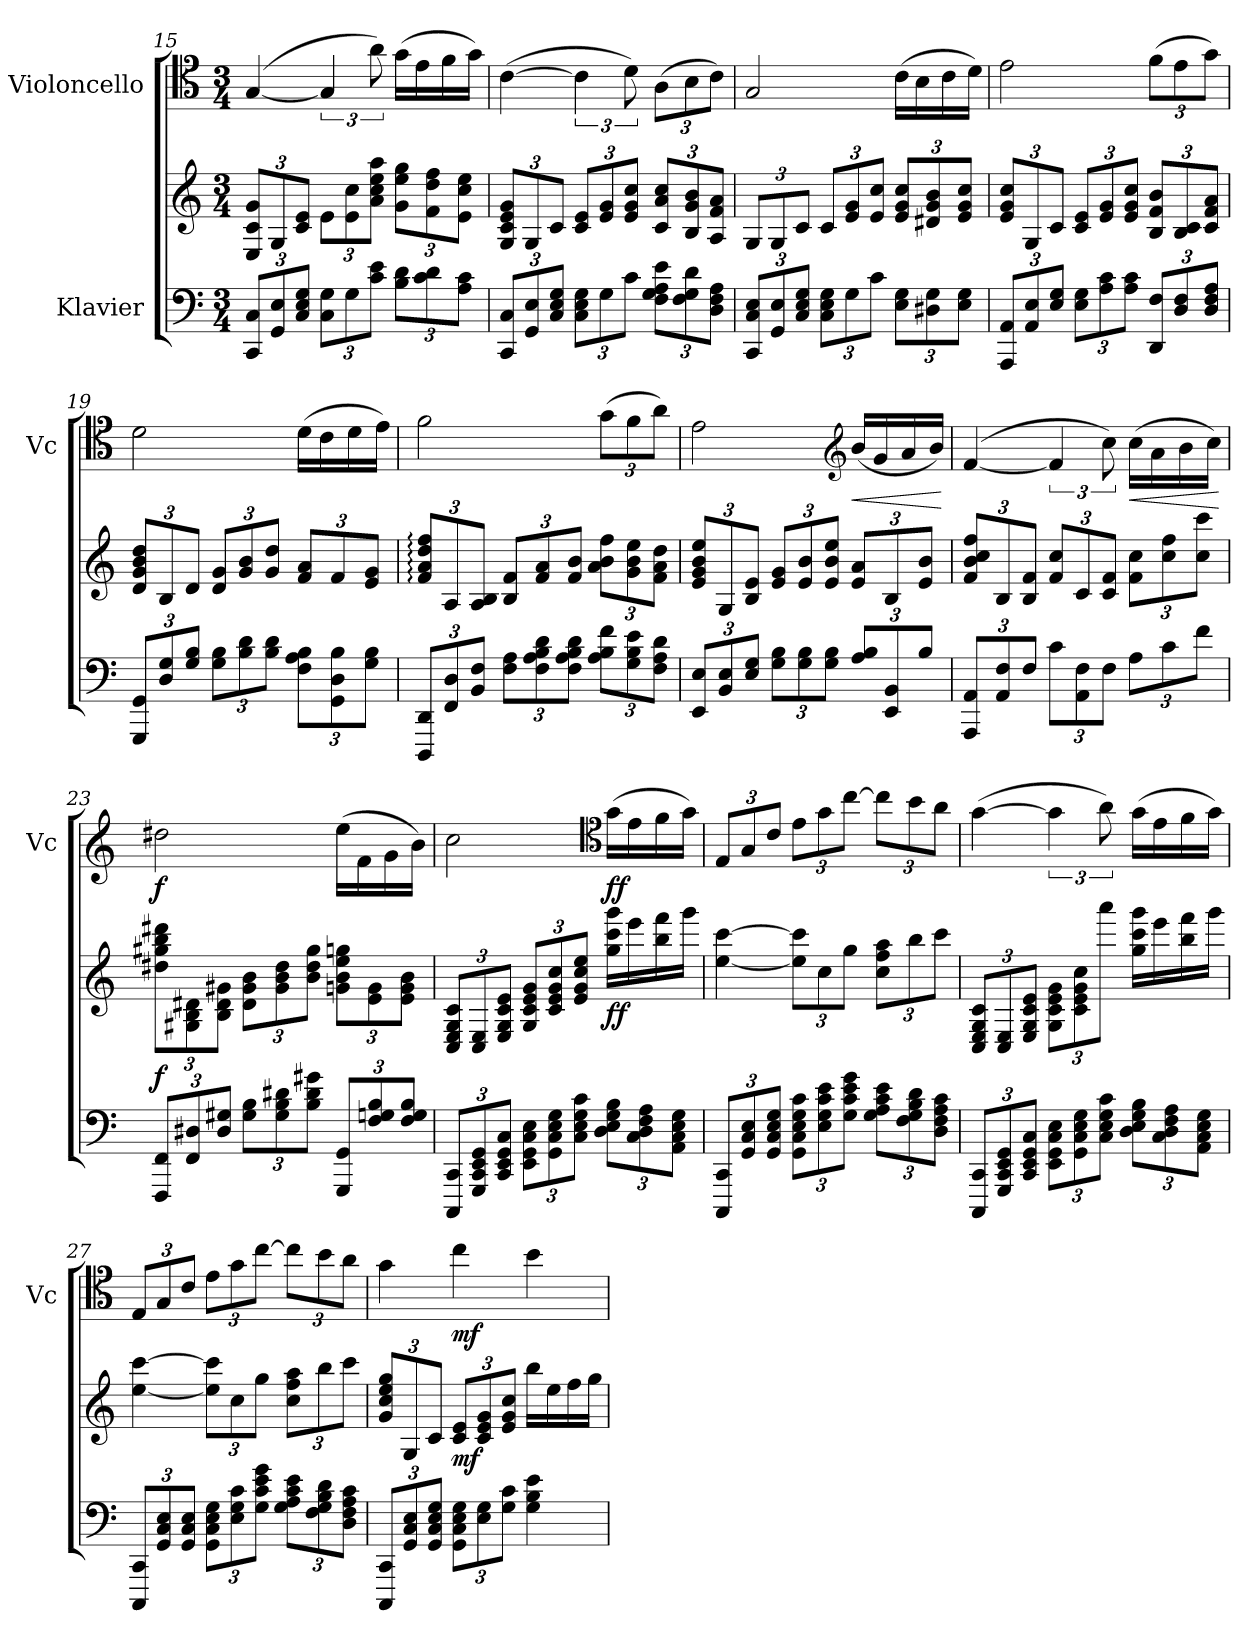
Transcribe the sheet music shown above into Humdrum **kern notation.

**kern	**kern	**dynam	**kern	**dynam
*part2	*part2	*part2	*part1	*part1
*staff3	*staff2	*staff2/3	*staff1	*staff1
*I"Klavier	*	*	*I"Violoncello	*
*	*	*	*I'Vc	*
*clefF4	*clefG2	*	*clefC4	*
*k[]	*k[]	*	*k[]	*
*M3/4	*M3/4	*	*M3/4	*
*Xbrackettup	*Xbrackettup	*	*	*
=15	=15	=15	=15	=15
12CC/ 12C/L	12E/ 12c/ 12g/L	.	([4G/	.
12GG/ 12E/	12G/	.	.	.
12C/ 12E/ 12G/J	12c/ 12e/J	.	.	.
12C\ 12G\L	12e\L	.	6G/]	.
12G\	12e\ 12cc\	.	.	.
12c\ 12e\J	12a\ 12cc\ 12ee\ 12aa\J	.	12a\)	.
12B\ 12d\L	12g\ 12ee\ 12gg\L	.	(16g\LL	.
.	.	.	16e\	.
12c\ 12d\	12f\ 12dd\ 12ff\	.	.	.
.	.	.	16f\	.
12A\ 12c\J	12e\ 12cc\ 12ee\J	.	.	.
.	.	.	16g\JJ)	.
=16	=16	=16	=16	=16
12CC/ 12C/L	12G/ 12c/ 12e/ 12g/L	.	([4c\	.
12GG/ 12E/	12G/	.	.	.
12C/ 12E/ 12G/J	12c/J	.	.	.
12C\ 12E\ 12G\L	12c/ 12e/L	.	6c\]	.
12G\	12e/ 12g/	.	.	.
12c\J	12e/ 12g/ 12cc/J	.	12d\)	.
*	*	*	*Xbrackettup	*
12F\ 12G\ 12A\ 12e\L	12c/ 12a/ 12cc/L	.	(12A\L	.
12F\ 12G\ 12d\	12B/ 12g/ 12b/	.	12B\	.
12D\ 12F\ 12A\J	12A/ 12f/ 12a/J	.	12c\J)	.
!!LO:LB:g=z
=17	=17	=17	=17	=17
12CC/ 12C/ 12E/L	12G/L	.	2G/	.
12GG/ 12E/	12G/	.	.	.
12C/ 12E/ 12G/J	12c/J	.	.	.
12C\ 12E\ 12G\L	12c/L	.	.	.
12G\	12e/ 12g/	.	.	.
12c\J	12e/ 12cc/J	.	.	.
12E\ 12G\L	12e/ 12g/ 12cc/L	.	(16c\LL	.
.	.	.	16B\	.
12D#X\ 12G\	12d#X/ 12g/ 12b/	.	.	.
.	.	.	16c\	.
12E\ 12G\J	12e/ 12g/ 12cc/J	.	.	.
.	.	.	16d\JJ)	.
=18	=18	=18	=18	=18
12AAA/ 12AA/L	12e/ 12g/ 12cc/L	.	2e\	.
12AA/ 12E/	12G/	.	.	.
12E/ 12G/J	12c/J	.	.	.
12E\ 12G\L	12c/ 12e/L	.	.	.
12A\ 12c\	12e/ 12g/	.	.	.
12A\ 12c\J	12e/ 12g/ 12cc/J	.	.	.
12DD/ 12F/L	12B/ 12f/ 12b/L	.	(12f\L	.
12D/ 12F/	12B/ 12c/	.	12e\	.
12D/ 12F/ 12A/J	12c/ 12f/ 12a/J	.	12g\J)	.
=19	=19	=19	=19	=19
12GGG/ 12GG/L	12d/ 12g/ 12b/ 12dd/L	.	2d\	.
12D/ 12G/	12B/	.	.	.
12G/ 12B/J	12d/J	.	.	.
12G\ 12B\L	12d/ 12g/L	.	.	.
12B\ 12d\	12g/ 12b/	.	.	.
12B\ 12d\J	12g/ 12dd/J	.	.	.
12F\ 12A\ 12B\L	12f/ 12a/L	.	(16d\LL	.
.	.	.	16c\	.
12GG\ 12D\ 12B\	12f/	.	.	.
.	.	.	16d\	.
12G\ 12B\J	12e/ 12g/J	.	.	.
.	.	.	16e\JJ)	.
=20	=20	=20	=20	=20
12DDD/ 12DD/L	12f/: 12a/: 12dd/: 12ff/:L	.	2f\	.
12FF/ 12D/	12A/	.	.	.
12BB/ 12F/J	12A/ 12B/J	.	.	.
12F\ 12A\L	12B/ 12f/L	.	.	.
12F\ 12A\ 12B\ 12d\	12f/ 12a/	.	.	.
12F\ 12A\ 12B\ 12d\J	12f/ 12b/J	.	.	.
12A\ 12B\ 12f\L	12a\ 12b\ 12ff\L	.	(12g\L	.
12G\ 12B\ 12e\	12g\ 12b\ 12ee\	.	12f\	.
12F\ 12A\ 12d\J	12f\ 12a\ 12dd\J	.	12a\J)	.
!!LO:LB:g=z
=21	=21	=21	=21	=21
12EE/ 12E/L	12e/ 12g/ 12b/ 12ee/L	.	2e\	.
12BB/ 12E/	12G/	.	.	.
12E/ 12G/J	12B/ 12e/J	.	.	.
12G\ 12B\L	12e/ 12g/L	.	.	.
12G\ 12B\	12e/ 12b/	.	.	.
12G\ 12B\J	12e/ 12b/ 12ee/J	.	.	.
*	*	*	*clefG2	*
!	!	!	!	!LO:HP:b
12A/ 12B/L	12e/ 12a/L	.	(16b/LL	<
.	.	.	16g/	.
12EE/ 12BB/	12B/	.	.	.
.	.	.	16a/	.
12B/J	12e/ 12b/J	.	.	.
.	.	.	16b/JJ)	.
.	.	.	.	[
=22	=22	=22	=22	=22
12AAA/ 12AA/L	12f/ 12b/ 12cc/ 12ff/L	.	([4f/	.
12AA/ 12F/	12B/	.	.	.
12F/J	12B/ 12f/J	.	.	.
*	*	*	*brackettup	*
12c\L	12f/ 12cc/L	.	6f/]	.
12AA\ 12F\	12c/	.	.	.
12F\J	12c/ 12f/J	.	12cc\)	.
!	!	!	!	!LO:HP:b
12A\L	12f\ 12cc\L	.	(16cc\LL	<
.	.	.	16a\	.
12c\	12cc\ 12ff\	.	.	.
.	.	.	16b\	.
12f\J	12cc\ 12ccc\J	.	.	.
.	.	.	16cc\JJ)	.
.	.	.	.	[
=23	=23	=23	=23	=23
!	!	!LO:DY:a=2	!	!LO:DY:b
12FFF/ 12FF/L	12dd#X\ 12gg#X\ 12bb\ 12ddd#X\L	f	2dd#X\	f
12FF/ 12D#X/	12G#X\ 12B\ 12d#X\	.	.	.
12D#/ 12G#X/J	12B\ 12d#\ 12g#X\J	.	.	.
12G#\ 12B\L	12d#\ 12g#\ 12b\L	.	.	.
12G#\ 12B\ 12d#X\	12g#\ 12b\ 12dd#\	.	.	.
12B\ 12d#\ 12g#X\J	12b\ 12dd#\ 12gg#\J	.	.	.
12GGG/ 12GG/L	12gn\ 12b\ 12ee\ 12ggn\L	.	(16ee\LL	.
.	.	.	16f\	.
12F/ 12Gn/ 12B/	12e\ 12g\	.	.	.
.	.	.	16g\	.
12F/ 12G/ 12B/J	12e\ 12g\ 12b\J	.	.	.
.	.	.	16b\JJ)	.
!!LO:PB:g=z
=24	=24	=24	=24	=24
12CCC/ 12CC/L	12C/ 12E/ 12G/ 12c/L	.	2cc\	.
12GGG/ 12CC/ 12EE/ 12GG/	12C/ 12E/	.	.	.
12CC/ 12EE/ 12GG/ 12C/J	12E/ 12G/ 12c/ 12e/J	.	.	.
12EE\ 12GG\ 12C\ 12E\L	12G/ 12c/ 12e/ 12g/L	.	.	.
12GG\ 12C\ 12E\ 12G\	12c/ 12e/ 12g/ 12cc/	.	.	.
12C\ 12E\ 12G\ 12c\J	12e/ 12g/ 12cc/ 12ee/J	.	.	.
*	*	*	*clefC4	*
!	!	!LO:DY:b	!	!LO:DY:b
12D\ 12E\ 12G\ 12B\L	16gg\ 16ccc\ 16ggg\LL	ff	(16g\LL	ff
.	16eee\	.	16e\	.
12C\ 12D\ 12F\ 12A\	.	.	.	.
.	16bb\ 16fff\	.	16f\	.
12AA\ 12C\ 12E\ 12G\J	.	.	.	.
.	16ggg\JJ	.	16g\JJ)	.
=25	=25	=25	=25	=25
*	*	*	*Xbrackettup	*
12CCC/ 12CC/L	[4ee\ [4ccc\	.	12E/L	.
12GG/ 12C/ 12E/	.	.	12G/	.
12GG/ 12C/ 12E/ 12G/J	.	.	12c/J	.
12GG\ 12C\ 12E\ 12G\ 12c\L	12ee\] 12ccc\]L	.	12e\L	.
12E\ 12G\ 12c\ 12e\	12cc\	.	12g\	.
12G\ 12c\ 12e\ 12g\J	12gg\J	.	[12cc\J	.
12G\ 12A\ 12c\ 12e\L	12cc\ 12ff\ 12aa\L	.	12cc\L]	.
12F\ 12G\ 12B\ 12d\	12bb\	.	12b\	.
12D\ 12F\ 12A\ 12c\J	12ccc\J	.	12a\J	.
=26	=26	=26	=26	=26
12CCC/ 12CC/L	12C/ 12E/ 12G/ 12c/L	.	([4g\	.
12GGG/ 12CC/ 12EE/ 12GG/	12C/ 12E/	.	.	.
12CC/ 12EE/ 12GG/ 12C/J	12E/ 12G/ 12c/ 12e/J	.	.	.
*	*	*	*brackettup	*
12EE\ 12GG\ 12C\ 12E\L	12G\ 12c\ 12e\ 12g\L	.	6g\]	.
12GG\ 12C\ 12E\ 12G\	12c\ 12e\ 12g\ 12cc\	.	.	.
12C\ 12E\ 12G\ 12c\J	12aaa\J	.	12a\)	.
12D\ 12E\ 12G\ 12B\L	16gg\ 16ccc\ 16ggg\LL	.	(16g\LL	.
.	16eee\	.	16e\	.
12C\ 12D\ 12F\ 12A\	.	.	.	.
.	16bb\ 16fff\	.	16f\	.
12AA\ 12C\ 12E\ 12G\J	.	.	.	.
.	16ggg\JJ	.	16g\JJ)	.
!!LO:LB:g=z
=27	=27	=27	=27	=27
*	*	*	*Xbrackettup	*
12CCC/ 12CC/L	[4ee\ [4ccc\	.	12E/L	.
12GG/ 12C/ 12E/	.	.	12G/	.
12GG/ 12C/ 12E/J	.	.	12c/J	.
12GG\ 12C\ 12E\ 12G\L	12ee\] 12ccc\]L	.	12e\L	.
12E\ 12G\ 12c\	12cc\	.	12g\	.
12G\ 12c\ 12e\ 12g\J	12gg\J	.	[12cc\J	.
12G\ 12A\ 12c\ 12e\L	12cc\ 12ff\ 12aa\L	.	12cc\L]	.
12F\ 12G\ 12B\ 12d\	12bb\	.	12b\	.
12D\ 12F\ 12A\ 12c\J	12ccc\J	.	12a\J	.
=28	=28	=28	=28	=28
12CCC/ 12CC/L	12g/ 12cc/ 12ee/ 12gg/L	.	4g\	.
12GG/ 12C/ 12E/	12G/	.	.	.
12GG/ 12C/ 12E/ 12G/J	12c/J	.	.	.
!	!	!LO:DY:a=2	!	!LO:DY:b
12GG\ 12C\ 12E\ 12G\L	12c/ 12e/L	mf	4cc\	mf
12E\ 12G\	12c/ 12e/ 12g/	.	.	.
12G\ 12c\J	12e/ 12g/ 12cc/J	.	.	.
4G\ 4B\ 4e\	16bb\LL	.	4b\	.
.	16ee\	.	.	.
.	16ff\	.	.	.
.	16gg\JJ	.	.	.
=	=	=	=	=
*-	*-	*-	*-	*-
